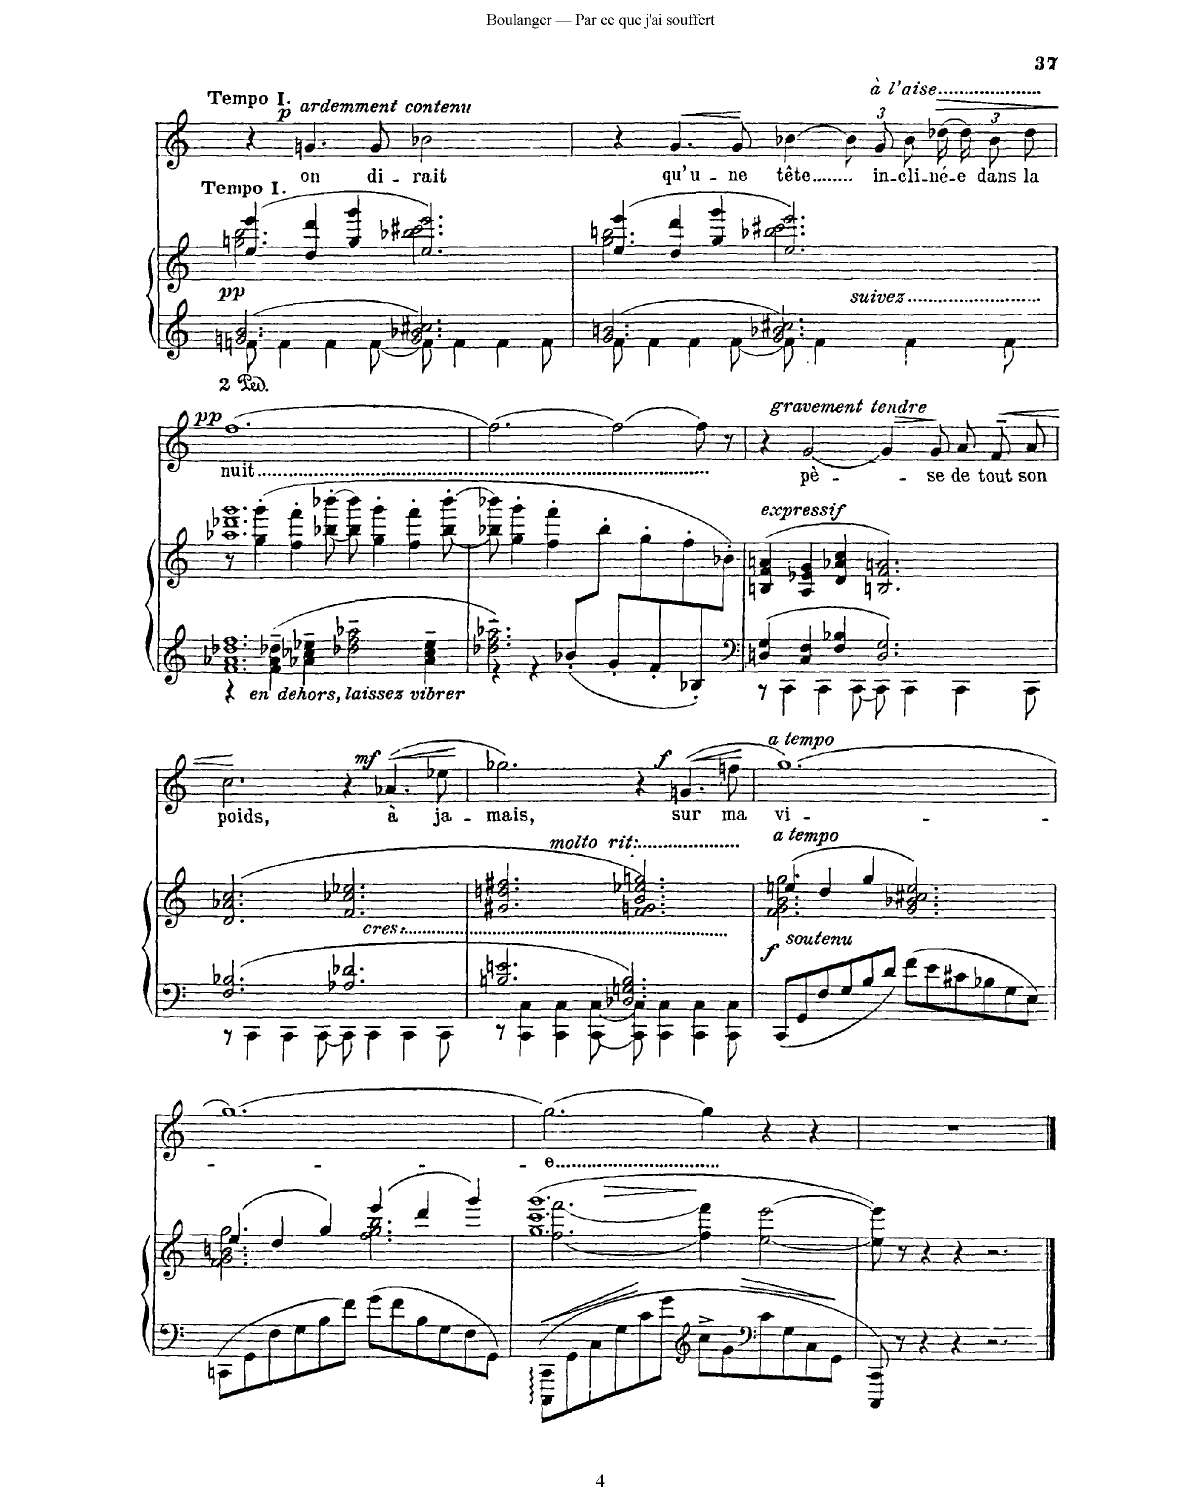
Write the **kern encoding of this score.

**kern	**kern	**dynam	**kern	**text	**dynam
*part2	*part2	*part2	*part1	*part1	*part1
*staff3	*staff2	*staff2/3	*staff1	*staff1	*staff1
*I"Piano	*	*	*I"Chant Voice	*	*
*I'Pno	*	*	*	*	*
*clefG2	*clefG2	*	*clefG2	*	*
*k[]	*k[]	*	*k[]	*	*
*M6/4	*M6/4	*	*M6/4	*	*
=30	=30	=30	=30	=30	=30
*^	*^	*	*	*	*
!	!	!	!	!	!LO:TX:a:B:t=Tempo I.	!	!
!	!	!LO:TX:a:B:t=Tempo I.	!	!	!	!	!
!	!	!	!	!LO:DY:b	!	!	!
2.gn/ 2.b/	8fn\	(4ee/ 4eee/	2.ggn\ 2.bb\	pp	4r	.	.
.	4f\	.	.	.	.	.	.
!	!	!	!	!	!LO:TX:i:t=ardemment contenu	!	!
!	!	!	!	!	!	!	!LO:DY:a
.	.	4dd/ 4ddd/	.	.	4.gn/	on	p
.	4f\	.	.	.	.	.	.
.	.	4gg/ 4ggg/	.	.	.	.	.
.	[8f\	.	.	.	8g/	di-	.
2.g/ 2.b-X/ 2.cc#X/	8f\]	2.ee/ 2.eee/)	2.bb-X\ 2.ccc#X\	.	2.b-X\	-rait	.
.	4f\	.	.	.	.	.	.
.	4f\	.	.	.	.	.	.
.	8f\	.	.	.	.	.	.
=31	=31	=31	=31	=31	=31	=31	=31
2.g/ 2.bn/	8f\	(4ee/ 4eee/	2.gg\ 2.bbn\	.	4r	.	.
.	4f\	.	.	.	.	.	.
!	!	!	!	!	!	!	!LO:HP:b
.	.	4dd/ 4ddd/	.	.	4.g/	qu'u-	<
.	4f\	.	.	.	.	.	.
.	.	4gg/ 4ggg/	.	.	.	.	.
.	[8f\	.	.	.	8g/	-ne	[
2.g/ 2.b-X/ 2.cc#X/	8f\]	2.ee/ 2.eee/)	2.bb-X\ 2.ccc#X\	.	[4b-X\	tête	.
!	!LO:TX:a:t=suivez	!	!	!	!	!	!
.	4f\	.	.	.	.	.	.
.	.	.	.	.	12b-\L]	.	.
!	!	!	!	!	!LO:TX:a:t=à l'aise	!	!
.	.	.	.	.	12g\	in-	.
.	4f\	.	.	.	.	.	.
.	.	.	.	.	12b-\	-cli-	.
!	!	!	!	!	!	!	!LO:HP:b
.	.	.	.	.	[24dd-X\L	-né-	>
.	.	.	.	.	24dd-\J]	-e	.
.	.	.	.	.	12b-\	dans	.
.	8f\	.	.	.	.	.	.
.	.	.	.	.	12dd-\J	la	.
*v	*v	*	*	*	*	*	*
*	*v	*v	*	*	*	*
.	.	.	.	.	]
=32	=32	=32	=32	=32	=32
*^	*^	*	*	*	*
!	!	!	!	!	!	!	!LO:DY:a
1.f 1.a-X 1.dd-X 1.ff	4r	8r	1.aa-X 1.ddd-X 1.ggg	.	[1.ff	nuit	pp
.	.	(>4gg\'> 4ggg\'>	.	.	.	.	.
!	!LO:TX:i:t=en dehors, laissez vibrer	!	!	!	!	!	!
.	4f\~> 4a-\~> 4dd-X\~>	.	.	.	.	.	.
.	.	4ff\'> 4fff\'>	.	.	.	.	.
.	4a-X\~> 4cc-X\~> 4ee-X\~>	.	.	.	.	.	.
.	.	[8bb-X\'> [>8bbb-X\'>	.	.	.	.	.
.	2dd-X\~> 2ff\~> 2aa-X\~>	8bb-\] 8bbb-\]	.	.	.	.	.
.	.	4gg\'> 4ggg\'>	.	.	.	.	.
.	.	4ff\'> 4fff\'>	.	.	.	.	.
.	4a-\~> 4cc-\~> 4ee-\~>	.	.	.	.	.	.
.	.	[8bb-\'> [>8bbb-\'>	.	.	.	.	.
=33	=33	=33	=33	=33	=33	=33	=33
*	*^	*	*	*	*	*	*
2.ryy	4r	2.dd-X\~> 2.ff\~> 2.aa-X\~>	8bb-X\] 8bbb-X\]	8ryy	.	2.ff\_	.	.
*	*	*	*v	*v	*	*	*	*
.	.	.	4gg\' 4ggg\'	.	.	.	.
.	4r	.	.	.	.	.	.
.	.	.	4ff\' 4fff\'	.	.	.	.
.	8b-X'</L	.	.	.	.	.	.
*	*	*	*^	*	*	*	*
.	8ryy	.	8ryy	8bb-'>\J	.	.	.	.
8g'</L	2.ryy	2.ryy	8ryy	2.ryy	.	2ff\_	.	.
8ryy	.	.	8gg'>\	.	.	.	.	.
8f'</	.	.	8ryy	.	.	.	.	.
8ryy	.	.	8ff'>\	.	.	.	.	.
8B-X'</	.	.	8ryy	.	.	8ff\]	.	.
8ryy	.	.	8b-X'>\J)	.	.	8r	.	.
*v	*v	*v	*	*	*	*	*	*
*	*v	*v	*	*	*	*
=34	=34	=34	=34	=34	=34
*clefF4	*	*	*	*	*
*^	*	*	*	*	*
!	!	!	!	!LO:TX:i:t=gravement tendre	!	!
!	!	!LO:TX:i:t=expressif	!	!	!	!
4Dn/ 4G/	8r	(>4Bn/ 4f/ 4an/	.	4r	.	.
.	4CC\	.	.	.	.	.
4C/ 4F/	.	4A/ 4e-X/ 4g/	.	[2g/	pè-	.
.	4CC\	.	.	.	.	.
4F/ 4B-X/	.	4d/ 4a-X/ 4cc/	.	.	.	.
.	[8CC\	.	.	.	.	.
!	!	!	!	!	!	!LO:HP:b
2.D/ 2.G/	8CC\]	2.Bn/ 2.f/ 2.an/)	.	4g/]	.	>
.	4CC\	.	.	.	.	.
.	.	.	.	8g/L	-se	]
.	4CC\	.	.	8a/	de	.
!	!	!	!	!	!	!LO:HP:b
.	.	.	.	8f~>/	tout	<
.	8CC\	.	.	8a/J	son	.
=35	=35	=35	=35	=35	=35	=35
2.F/ 2.B-X/	8r	(2.d/ 2.a-X/ 2.cc/	.	2.cc\	poids,	.
.	4CC\	.	.	.	.	.
.	4CC\	.	.	.	.	.
.	[8CC\	.	.	.	.	.
!	!	!LO:TX:b:i:t=cresc.	!	!	!	!
2.A-X/ 2.d-X/	8CC\]	2.f\ 2.cc-X\ 2.ee-X\	.	4r	.	[
.	4CC\	.	.	.	.	.
!	!	!	!	!	!	!LO:HP:b
!	!	!	!	!	!	!LO:DY:n=1:a
.	.	.	.	(4.a-X/	à	< mf
.	4CC\	.	.	.	.	.
.	8CC\	.	.	8ee-X\	ja-	.
*v	*v	*	*	*	*	*
.	.	.	.	.	[
=36	=36	=36	=36	=36	=36
*^	*^	*	*	*	*
2.Bn/ 2.en/	8r	2.g#X/ 2.ddn/ 2.ff#X/	4.ryy	.	2.gg-X\)	-mais,	.
.	4CC\ 4C\	.	.	.	.	.	.
!	!	!	!LO:TX:a:t=molto rit.	!	!	!	!
.	4CC\ 4C\	.	4.ryy	.	.	.	.
.	[8CC\ [8C\	.	.	.	.	.	.
2.D-X/ 2.Gn/ 2.B/	8CC\] 8C\]	2.f/ 2.gn/ 2.b/ 2.ee-X/ 2.ggn/)	2.ryy	.	4r	.	.
.	4CC\ 4C\	.	.	.	.	.	.
!	!	!	!	!	!	!	!LO:HP:b
!	!	!	!	!	!	!	!LO:DY:n=1:a
.	.	.	.	.	(4.gn/	sur	< f
.	4CC\ 4C\	.	.	.	.	.	.
.	8CC\ 8C\	.	.	.	8ffn\	ma	.
*v	*v	*	*	*	*	*	*
*	*v	*v	*	*	*	*
.	.	.	.	.	[
=37	=37	=37	=37	=37	=37
*	*^	*	*	*	*
*	*	*^	*	*	*	*
!	!	!	!	!	!LO:TX:a:B:t=a tempo	!	!
!	!LO:TX:a:B:t=a tempo	!	!	!	!	!	!
8CC/L	(4een/	2.f\ 2.g\ 2.b\ 2.gg\	8ryy	.	[1.gg)	vi-	.
!	!	!	!	!LO:DY:b	!	!	!
!	!	!	!	!LO:DY:n=1:b	!	!	!
8GG/	.	.	1ryy	f other-dynamics	.	.	.
8F/	4dd/	.	.	.	.	.	.
8G/	.	.	.	.	.	.	.
8B/	4gg/	.	.	.	.	.	.
8d/J	.	.	.	.	.	.	.
8f\L	2.g\ 2.b-X\ 2.cc#X\ 2.ee\)	2.ryy	.	.	.	.	.
8e\	.	.	.	.	.	.	.
8c#X\	.	.	.	.	.	.	.
8B-X\	.	.	4.ryy	.	.	.	.
8G\	.	.	.	.	.	.	.
8E\J	.	.	.	.	.	.	.
*	*	*v	*v	*	*	*	*
=38	=38	=38	=38	=38	=38	=38
8CCn\L	(4ee/	2.f\ 2.g\ 2.bn\ 2.gg\	.	1.gg_	.	.
8GG\	.	.	.	.	.	.
8F\	4dd/	.	.	.	.	.
8G\	.	.	.	.	.	.
8B\	4gg/)	.	.	.	.	.
8f\J	.	.	.	.	.	.
8g\L	(4eee/	2.ff\ 2.gg\ 2.bb\	.	.	.	.
8f\	.	.	.	.	.	.
8B\	4ddd/	.	.	.	.	.
8G\	.	.	.	.	.	.
8F\	4ggg/)	.	.	.	.	.
8GG\J	.	.	.	.	.	.
=39	=39	=39	=39	=39	=39	=39
!	!	!	!LO:HP:b	!	!	!
!	!	!	!LO:HP:n=1:b	!	!	!
8CCC\ 8CC\L	(1.gg 1.ccc 1.ggg	[2.ff\ [2.fff\	< >	2.gg\_	-e	.
8GG\	.	.	.	.	.	.
8C\	.	.	.	.	.	.
8G\	.	.	.	.	.	.
8c\	.	.	.	.	.	.
8g\J	.	.	.	.	.	.
*clefG2	*	*	*	*	*	*
8cc^\L	.	4ff\] 4fff\]	[ ]	4gg\]	.	.
8g\	.	.	.	.	.	.
*clefF4	*	*	*	*	*	*
8c\	.	[2ee\ [>2eee\	.	4r	.	.
8G\	.	.	.	.	.	.
8C\	.	.	.	4r	.	.
8GG\J	.	.	.	.	.	.
*	*v	*v	*	*	*	*
=40	=40	=40	=40	=40	=40
8CCC/ 8CC/	8ee\] 8eee\])	.	1.r	.	.
8r	8r	.	.	.	.
4r	4r	.	.	.	.
4r	4r	.	.	.	.
2.r	2.r	.	.	.	.
==	==	==	==	==	==
*-	*-	*-	*-	*-	*-
